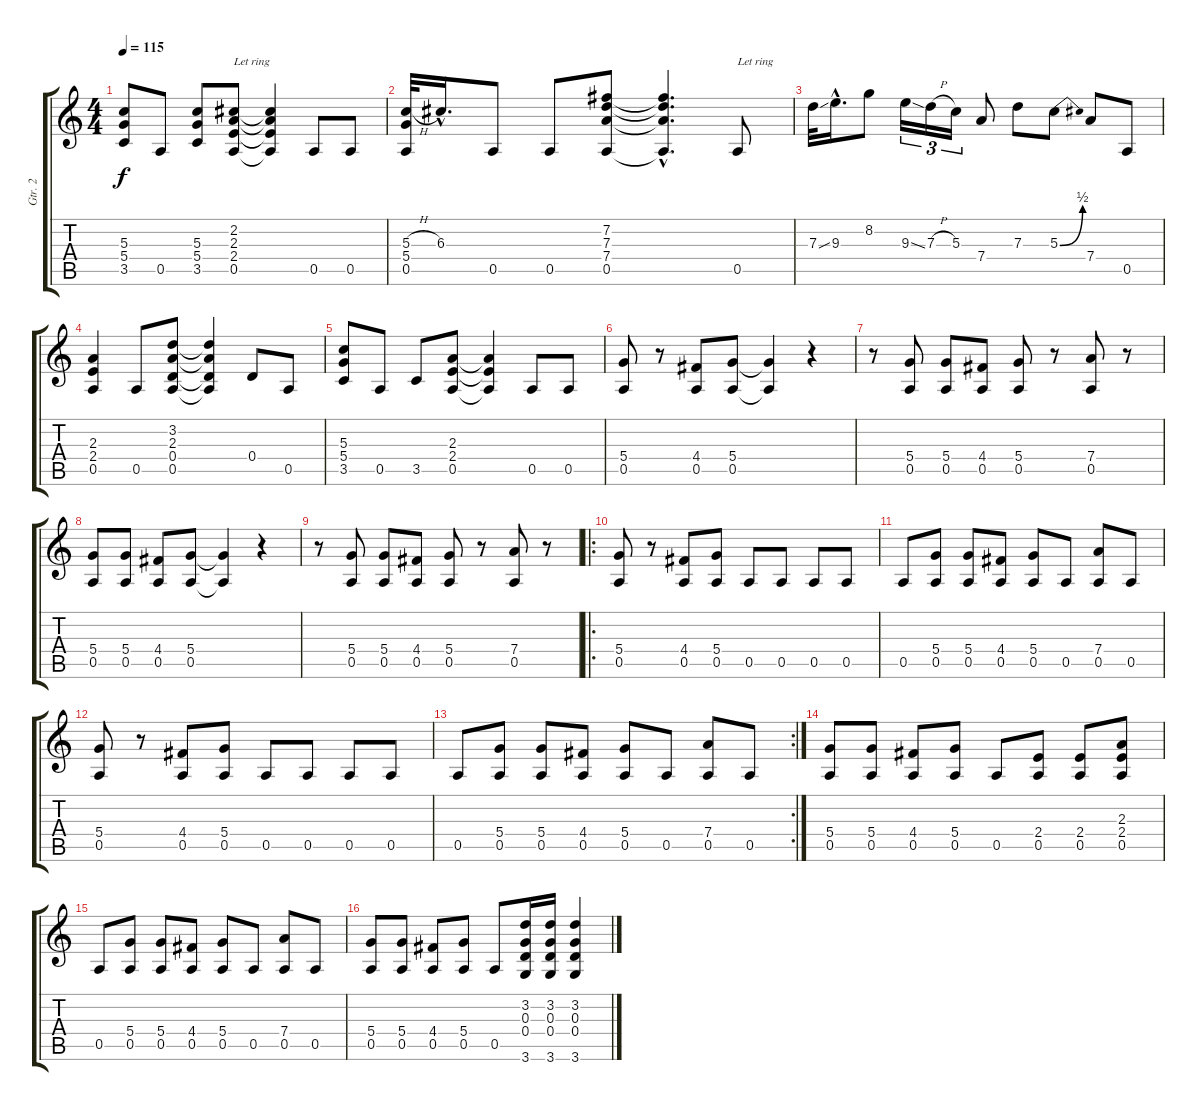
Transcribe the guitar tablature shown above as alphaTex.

\track ("Gtr. 2" "Gtr. 2") {instrument overdrivenguitar}
\staff {score tabs}
\tuning (E4 B3 G3 D3 A2 E2) {hide}
\ts (4 4)
\tempo 115
\clef g2
\ks c
(5.3 5.4 3.5).8{dy f} 0.5.8 (5.3 5.4 3.5).8 (2.2 2.3 2.4 0.5).8{txt "Let ring"} (2.2{t} 2.3{t} 2.4{t} 0.5{t}).4 0.5.8 0.5.8 |
(5.3{h} 5.4 0.5).32 6.3{hac}.16{d} 0.5.8 0.5.8 (7.2 7.3 7.4 0.5).8 (7.2{hac t} 7.3{hac t} 7.4{hac t} 0.5{hac t}).4{d} 0.5.8{txt "Let ring"} |
7.3{ss}.32 9.3{hac}.16{d} 8.2.8 9.3{ss}.16{tu (3 2)} 7.3{h}.16{tu (3 2)} 5.3.16{tu (3 2)} 7.4.8 7.3.8 5.3{be (bend 0 0 60 2)}.8 7.4.8 0.5.8 |
(2.3 2.4 0.5).4 0.5.8 (3.2 2.3 0.4 0.5).8 (3.2{t} 2.3{t} 0.4{t} 0.5{t}).4 0.4.8 0.5.8 |
(5.3 5.4 3.5).8 0.5.8 3.5.8 (2.3 2.4 0.5).8 (2.3{t} 2.4{t} 0.5{t}).4 0.5.8 0.5.8 |
(5.4 0.5).8 r.8 (4.4 0.5).8 (5.4 0.5).8 (5.4{t} 0.5{t}).4 r.4 |
r.8 (5.4 0.5).8 (5.4 0.5).8 (4.4 0.5).8 (5.4 0.5).8 r.8 (7.4 0.5).8 r.8 |
(5.4 0.5).8 (5.4 0.5).8 (4.4 0.5).8 (5.4 0.5).8 (5.4{t} 0.5{t}).4 r.4 |
r.8 (5.4 0.5).8 (5.4 0.5).8 (4.4 0.5).8 (5.4 0.5).8 r.8 (7.4 0.5).8 r.8 |
\ro
(5.4 0.5).8 r.8 (4.4 0.5).8 (5.4 0.5).8 0.5.8 0.5.8 0.5.8 0.5.8 |
0.5.8 (5.4 0.5).8 (5.4 0.5).8 (4.4 0.5).8 (5.4 0.5).8 0.5.8 (7.4 0.5).8 0.5.8 |
(5.4 0.5).8 r.8 (4.4 0.5).8 (5.4 0.5).8 0.5.8 0.5.8 0.5.8 0.5.8 |
\rc 2
0.5.8 (5.4 0.5).8 (5.4 0.5).8 (4.4 0.5).8 (5.4 0.5).8 0.5.8 (7.4 0.5).8 0.5.8 |
(5.4 0.5).8 (5.4 0.5).8 (4.4 0.5).8 (5.4 0.5).8 0.5.8 (2.4 0.5).8 (2.4 0.5).8 (2.3 2.4 0.5).8 |
0.5.8 (5.4 0.5).8 (5.4 0.5).8 (4.4 0.5).8 (5.4 0.5).8 0.5.8 (7.4 0.5).8 0.5.8 |
(5.4 0.5).8 (5.4 0.5).8 (4.4 0.5).8 (5.4 0.5).8 0.5.8 (3.2 0.3 0.4 3.6).16 (3.2 0.3 0.4 3.6).16 (3.2 0.3 0.4 3.6).4
